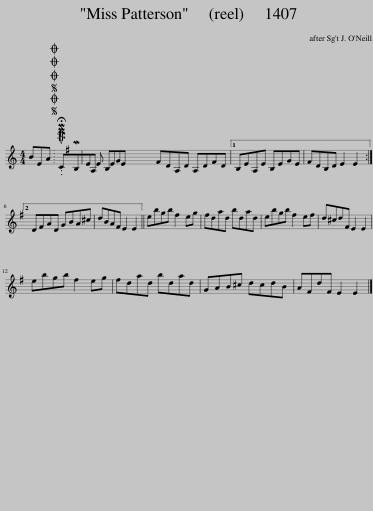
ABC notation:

X:1
L:1/8
M:4/4
I:linebreak $
K:C
V:1 treble
V:1
 BEA |SOSOOO .!fermata!PMTuCMB,EA, E B,EGE | ^FDA,D A,DFD |1 B,EA,E B,EGE | ^FDB,D E2 E2 :|2$ %5
 D^FAD GBA^c | dBA^F E2 E2 || ebgb ^f2 eg | ^fdad bdad | ebgb ^f2 ef | %10
 d^cd^F E2 E2 |$ ebgb ^f2 eg | ^fdad bdad | GAB^c dcdB | A^FdF E2 E2 |] %15
